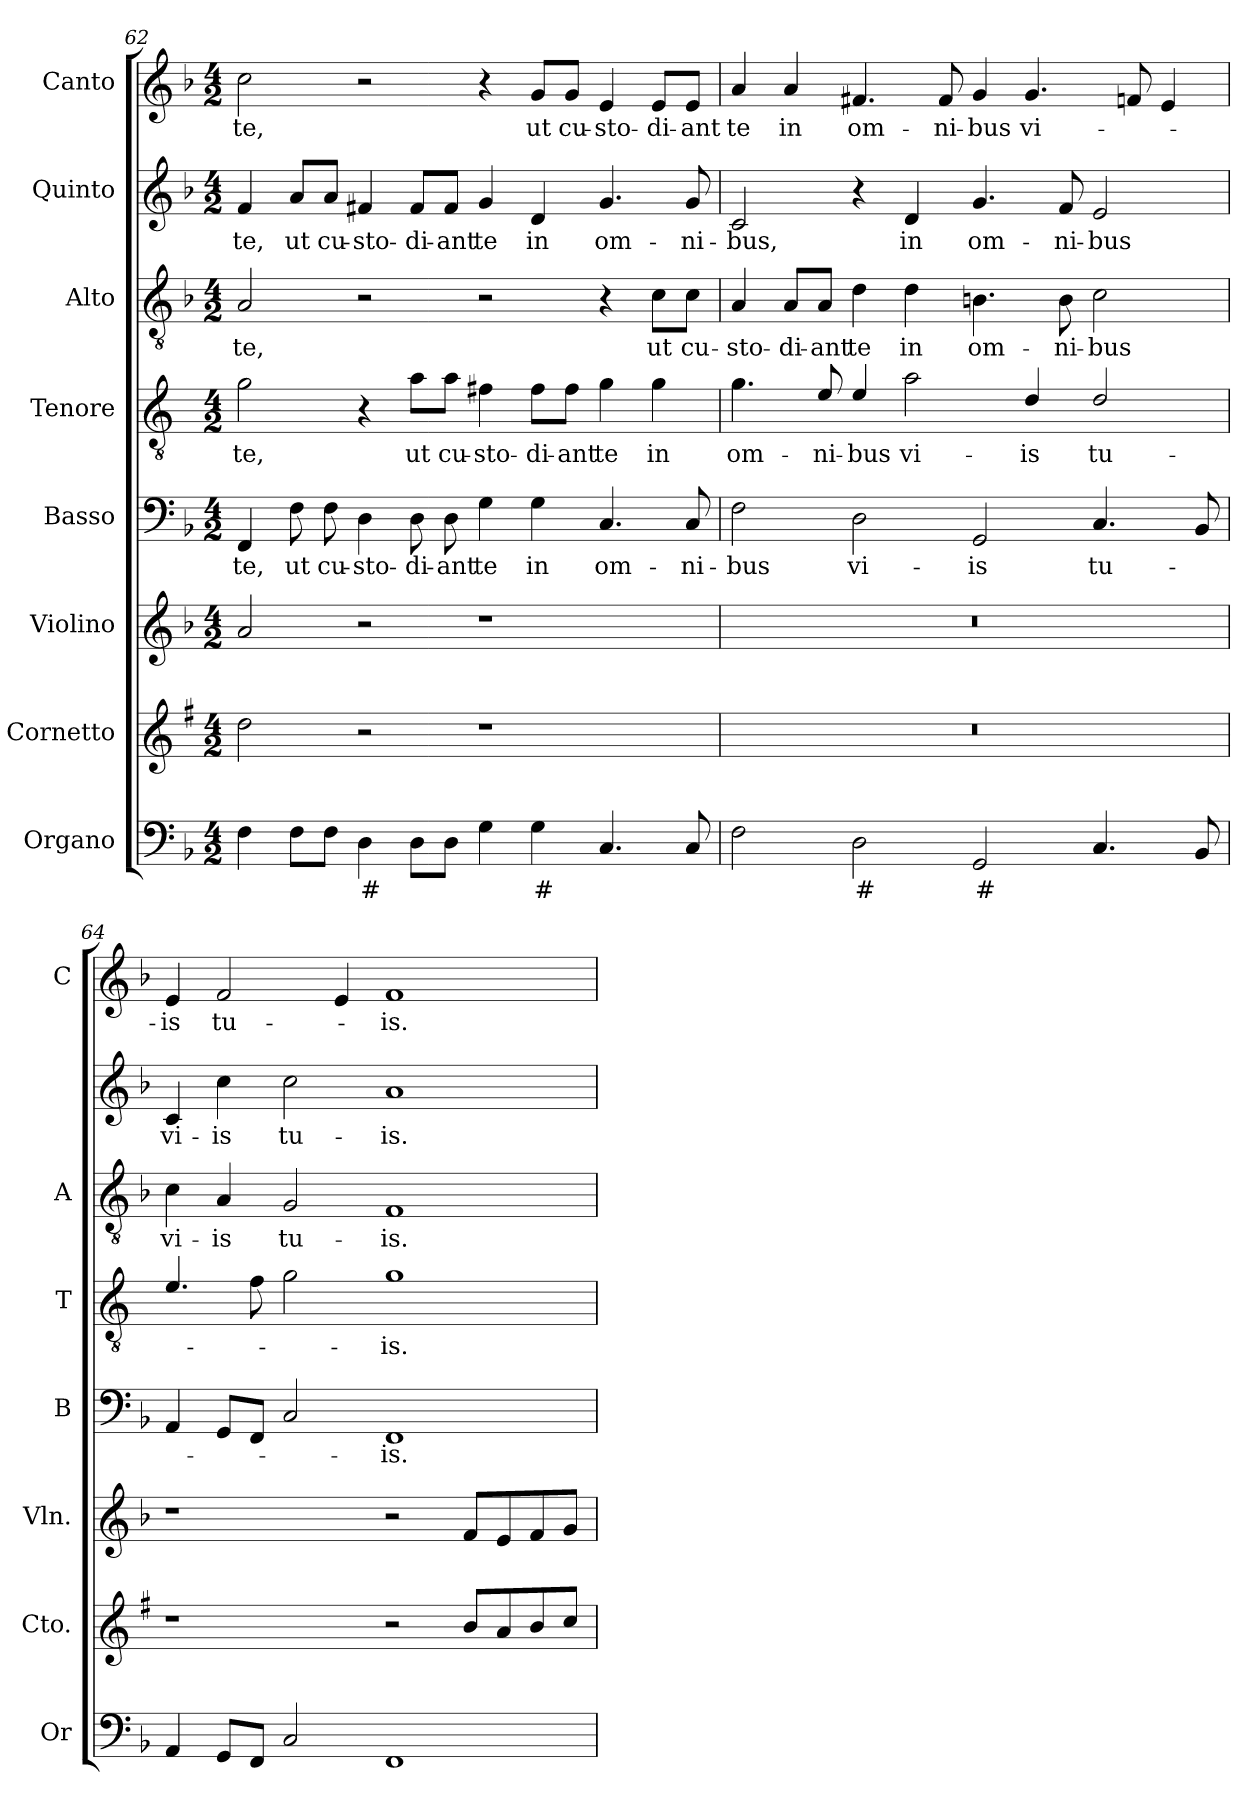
**kern	**text	**kern	**kern	**kern	**text	**kern	**text	**kern	**text	**kern	**text	**kern	**text
*part8	*part8	*part7	*part6	*part5	*part5	*part4	*part4	*part3	*part3	*part2	*part2	*part1	*part1
*staff8	*staff8	*staff7	*staff6	*staff5	*staff5	*staff4	*staff4	*staff3	*staff3	*staff2	*staff2	*staff1	*staff1
*I"Organo	*	*I"Cornetto	*I"Violino	*I"Basso	*	*I"Tenore	*	*I"Alto	*	*I"Quinto	*	*I"Canto	*
*I'Or	*	*I'Cto.	*I'Vln.	*I'B	*	*I'T	*	*I'A	*	*	*	*I'C	*
!!LO:LB:g=z
*clefF4	*	*clefG2	*clefG2	*clefF4	*	*clefGv2	*	*clefGv2	*	*clefG2	*	*clefG2	*
*	*	*ITrd1c2	*	*	*	*ITrd4c7	*	*	*	*	*	*	*
*k[b-]	*	*k[b-]	*k[b-]	*k[b-]	*	*k[b-]	*	*k[b-]	*	*k[b-]	*	*k[b-]	*
*F:	*	*F:	*F:	*F:	*	*F:	*	*F:	*	*F:	*	*F:	*
*M4/2	*	*M4/2	*M4/2	*M4/2	*	*M4/2	*	*M4/2	*	*M4/2	*	*M4/2	*
=62	=62	=62	=62	=62	=62	=62	=62	=62	=62	=62	=62	=62	=62
!	!	!	!	!	!LO:LY:b	!	!LO:LY:b	!	!LO:LY:b	!	!LO:LY:b	!	!LO:LY:b
4F\	.	2cc\	2a/	4FF/	te,	2c\	te,	2A/	te,	4f/	te,	2cc\	te,
!	!	!	!	!	!LO:LY:b	!	!	!	!	!	!LO:LY:b	!	!
8F\L	.	.	.	8F\	ut	.	.	.	.	8a/L	ut	.	.
!	!	!	!	!	!LO:LY:b	!	!	!	!	!	!LO:LY:b	!	!
8F\J	.	.	.	8F\	cu-	.	.	.	.	8a/J	cu-	.	.
!	!LO:LY:b	!	!	!	!LO:LY:b	!	!	!	!	!	!LO:LY:b	!	!
4D\	#	2r	2r	4D\	-sto-	4r	.	2r	.	4f#X/	-sto-	2r	.
!	!	!	!	!	!LO:LY:b	!	!LO:LY:b	!	!	!	!LO:LY:b	!	!
8D\L	.	.	.	8D\	-di-	8d\L	ut	.	.	8f#/L	-di-	.	.
!	!	!	!	!	!LO:LY:b	!	!LO:LY:b	!	!	!	!LO:LY:b	!	!
8D\J	.	.	.	8D\	-ant	8d\J	cu-	.	.	8f#/J	-ant	.	.
!	!	!	!	!	!LO:LY:b	!	!LO:LY:b	!	!	!	!LO:LY:b	!	!
4G\	.	1r	1r	4G\	te	4Bn\	-sto-	2r	.	4g/	te	4r	.
!	!LO:LY:b	!	!	!	!LO:LY:b	!	!LO:LY:b	!	!	!	!LO:LY:b	!	!LO:LY:b
4G\	#	.	.	4G\	in	8B\L	-di-	.	.	4d/	in	8g/L	ut
!	!	!	!	!	!	!	!LO:LY:b	!	!	!	!	!	!LO:LY:b
.	.	.	.	.	.	8B\J	-ant	.	.	.	.	8g/J	cu-
!	!	!	!	!	!LO:LY:b	!	!LO:LY:b	!	!	!	!LO:LY:b	!	!LO:LY:b
4.C/	.	.	.	4.C/	om-	4c\	te	4r	.	4.g/	om-	4e/	-sto-
!	!	!	!	!	!	!	!LO:LY:b	!	!LO:LY:b	!	!	!	!LO:LY:b
.	.	.	.	.	.	4c\	in	8c\L	ut	.	.	8e/L	-di-
!	!	!	!	!	!LO:LY:b	!	!	!	!LO:LY:b	!	!LO:LY:b	!	!LO:LY:b
8C/	.	.	.	8C/	-ni-	.	.	8c\J	cu-	8g/	-ni-	8e/J	-ant
=63	=63	=63	=63	=63	=63	=63	=63	=63	=63	=63	=63	=63	=63
!	!	!	!	!	!LO:LY:b	!	!LO:LY:b	!	!LO:LY:b	!	!LO:LY:b	!	!LO:LY:b
2F\	.	0r	0r	2F\	-bus	4.c\	om-	4A/	-sto-	2c/	-bus,	4a/	te
!	!	!	!	!	!	!	!	!	!LO:LY:b	!	!	!	!LO:LY:b
.	.	.	.	.	.	.	.	8A/L	-di-	.	.	4a/	in
!	!	!	!	!	!	!	!LO:LY:b	!	!LO:LY:b	!	!	!	!
.	.	.	.	.	.	8A/	-ni-	8A/J	-ant	.	.	.	.
!	!LO:LY:b	!	!	!	!LO:LY:b	!	!LO:LY:b	!	!LO:LY:b	!	!	!	!LO:LY:b
2D\	#	.	.	2D\	vi-	4A/	-bus	4d\	te	4r	.	4.f#X/	om-
!	!	!	!	!	!	!	!LO:LY:b	!	!LO:LY:b	!	!LO:LY:b	!	!
.	.	.	.	.	.	2d\	vi-	4d\	in	4d/	in	.	.
!	!	!	!	!	!	!	!	!	!	!	!	!	!LO:LY:b
.	.	.	.	.	.	.	.	.	.	.	.	8f#/	-ni-
!	!LO:LY:b	!	!	!	!LO:LY:b	!	!	!	!LO:LY:b	!	!LO:LY:b	!	!LO:LY:b
2GG/	#	.	.	2GG/	-is	.	.	4.Bn\	om-	4.g/	om-	4g/	-bus
!	!	!	!	!	!	!	!LO:LY:b	!	!	!	!	!	!LO:LY:b
.	.	.	.	.	.	4G/	-is	.	.	.	.	4.g/	vi-
!	!	!	!	!	!	!	!	!	!LO:LY:b	!	!LO:LY:b	!	!
.	.	.	.	.	.	.	.	8B\	-ni-	8f/	-ni-	.	.
!	!	!	!	!	!LO:LY:b	!	!LO:LY:b	!	!LO:LY:b	!	!LO:LY:b	!	!
4.C/	.	.	.	4.C/	tu-	2G/	tu-	2c\	-bus	2e/	-bus	.	.
.	.	.	.	.	.	.	.	.	.	.	.	8fn/	.
.	.	.	.	.	.	.	.	.	.	.	.	4e/	.
8BB-/	.	.	.	8BB-/	.	.	.	.	.	.	.	.	.
=64	=64	=64	=64	=64	=64	=64	=64	=64	=64	=64	=64	=64	=64
!	!	!	!	!	!	!	!	!	!LO:LY:b	!	!LO:LY:b	!	!LO:LY:b
4AA/	.	1r	1r	4AA/	.	4.A/	.	4c\	vi-	4c/	vi-	4e/	-is
!	!	!	!	!	!	!	!	!	!LO:LY:b	!	!LO:LY:b	!	!LO:LY:b
8GG/L	.	.	.	8GG/L	.	.	.	4A/	-is	4cc\	-is	2f/	tu-
8FF/J	.	.	.	8FF/J	.	8B-\	.	.	.	.	.	.	.
!	!	!	!	!	!	!	!	!	!LO:LY:b	!	!LO:LY:b	!	!
2C/	.	.	.	2C/	.	2c\	.	2G/	tu-	2cc\	tu-	.	.
.	.	.	.	.	.	.	.	.	.	.	.	4e/	.
!	!	!	!	!	!LO:LY:b	!	!LO:LY:b	!	!LO:LY:b	!	!LO:LY:b	!	!LO:LY:b
1FF	.	2r	2r	1FF	-is.	1c	-is.	1F	-is.	1a	-is.	1f	-is.
.	.	8a/L	8f/L	.	.	.	.	.	.	.	.	.	.
.	.	8g/	8e/	.	.	.	.	.	.	.	.	.	.
.	.	8a/	8f/	.	.	.	.	.	.	.	.	.	.
.	.	8b-/J	8g/J	.	.	.	.	.	.	.	.	.	.
=	=	=	=	=	=	=	=	=	=	=	=	=	=
*-	*-	*-	*-	*-	*-	*-	*-	*-	*-	*-	*-	*-	*-
